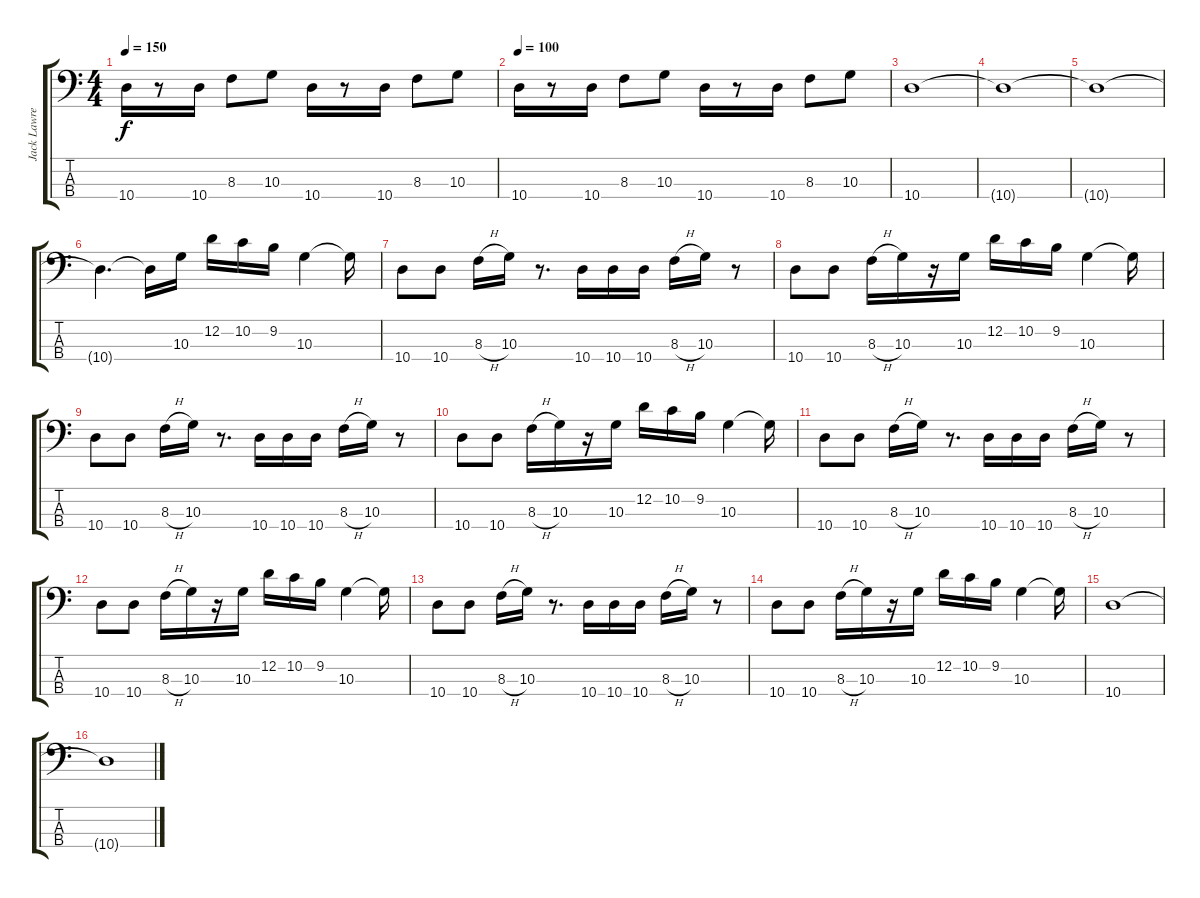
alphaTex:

\track ("Jack Lawrence" "Jack Lawre") {instrument electricbassfinger}
\staff {score tabs}
\tuning (G2 D2 A1 E1) {hide}
\ts (4 4)
\tempo 150
\clef f4
\ks c
10.4.16{dy f} r.8 10.4.16 8.3.8 10.3.8 10.4.16 r.8 10.4.16 8.3.8 10.3.8 |
\tempo 100
10.4.16 r.8 10.4.16 8.3.8 10.3.8 10.4.16 r.8 10.4.16 8.3.8 10.3.8 |
10.4.1 |
10.4{t}.1 |
10.4{t}.1 |
10.4{t}.4{d} 10.4{t}.16 10.3.16 12.2.16 10.2.16 9.2.16 10.3.4 10.3{t}.16 |
10.4.8 10.4.8 8.3{h}.16 10.3.16 r.8{d} 10.4.16 10.4.16 10.4.16 8.3{h}.16 10.3.16 r.8 |
10.4.8 10.4.8 8.3{h}.16 10.3.16 r.16 10.3.16 12.2.16 10.2.16 9.2.16 10.3.4 10.3{t}.16 |
10.4.8 10.4.8 8.3{h}.16 10.3.16 r.8{d} 10.4.16 10.4.16 10.4.16 8.3{h}.16 10.3.16 r.8 |
10.4.8 10.4.8 8.3{h}.16 10.3.16 r.16 10.3.16 12.2.16 10.2.16 9.2.16 10.3.4 10.3{t}.16 |
10.4.8 10.4.8 8.3{h}.16 10.3.16 r.8{d} 10.4.16 10.4.16 10.4.16 8.3{h}.16 10.3.16 r.8 |
10.4.8 10.4.8 8.3{h}.16 10.3.16 r.16 10.3.16 12.2.16 10.2.16 9.2.16 10.3.4 10.3{t}.16 |
10.4.8 10.4.8 8.3{h}.16 10.3.16 r.8{d} 10.4.16 10.4.16 10.4.16 8.3{h}.16 10.3.16 r.8 |
10.4.8 10.4.8 8.3{h}.16 10.3.16 r.16 10.3.16 12.2.16 10.2.16 9.2.16 10.3.4 10.3{t}.16 |
10.4.1 |
10.4{t}.1
